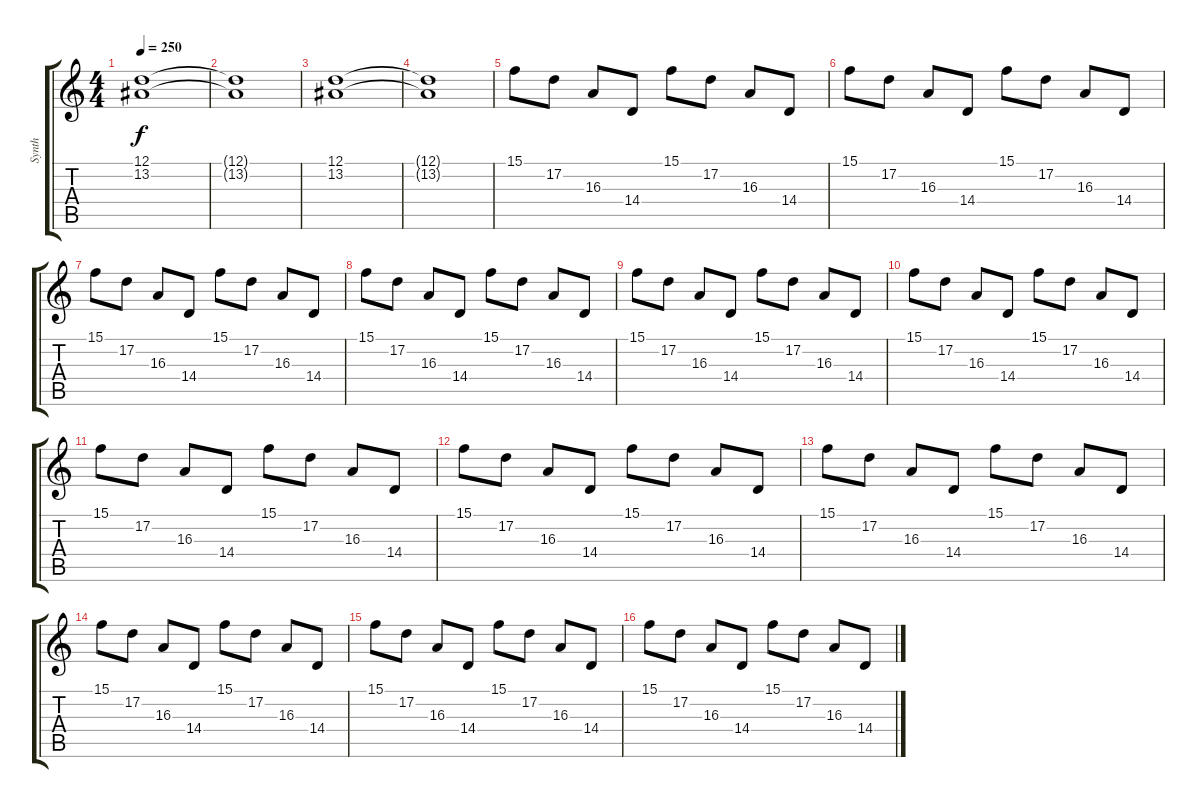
\track ("Synth" "Synth") {instrument stringensemble1}
\staff {score tabs}
\tuning (D4 A3 F3 C3 G2 D2) {hide}
\ts (4 4)
\tempo 250
\clef g2
\ks c
(12.1 13.2).1{dy f} |
(12.1{t} 13.2{t}).1 |
(12.1 13.2).1 |
(12.1{t} 13.2{t}).1 |
15.1.8 17.2.8 16.3.8 14.4.8 15.1.8 17.2.8 16.3.8 14.4.8 |
15.1.8 17.2.8 16.3.8 14.4.8 15.1.8 17.2.8 16.3.8 14.4.8 |
15.1.8 17.2.8 16.3.8 14.4.8 15.1.8 17.2.8 16.3.8 14.4.8 |
15.1.8 17.2.8 16.3.8 14.4.8 15.1.8 17.2.8 16.3.8 14.4.8 |
15.1.8 17.2.8 16.3.8 14.4.8 15.1.8 17.2.8 16.3.8 14.4.8 |
15.1.8 17.2.8 16.3.8 14.4.8 15.1.8 17.2.8 16.3.8 14.4.8 |
15.1.8 17.2.8 16.3.8 14.4.8 15.1.8 17.2.8 16.3.8 14.4.8 |
15.1.8 17.2.8 16.3.8 14.4.8 15.1.8 17.2.8 16.3.8 14.4.8 |
15.1.8 17.2.8 16.3.8 14.4.8 15.1.8 17.2.8 16.3.8 14.4.8 |
15.1.8 17.2.8 16.3.8 14.4.8 15.1.8 17.2.8 16.3.8 14.4.8 |
15.1.8 17.2.8 16.3.8 14.4.8 15.1.8 17.2.8 16.3.8 14.4.8 |
15.1.8 17.2.8 16.3.8 14.4.8 15.1.8 17.2.8 16.3.8 14.4.8
